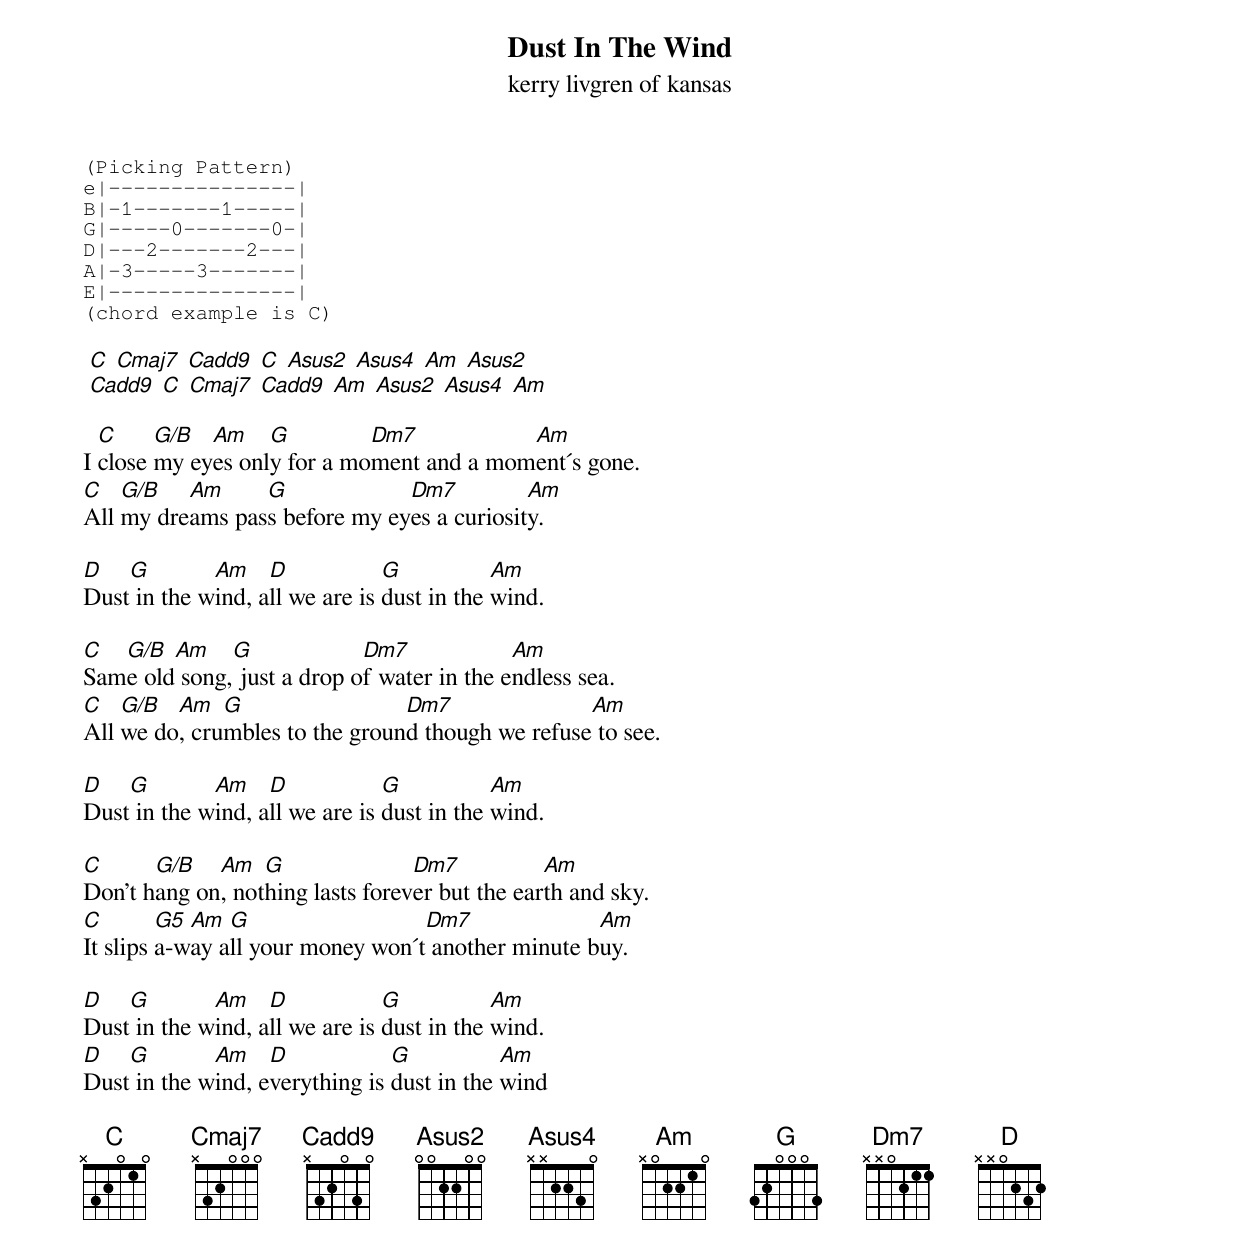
{title: Dust In The Wind}
{subtitle: kerry livgren of kansas}

{sot}
(Picking Pattern)
e|---------------|
B|-1-------1-----|
G|-----0-------0-|
D|---2-------2---|
A|-3-----3-------|
E|---------------|
(chord example is C)
{eot}

 [C] [Cmaj7] [Cadd9] [C] [Asus2] [Asus4] [Am] [Asus2]
 [Cadd9] [C] [Cmaj7] [Cadd9] [Am] [Asus2] [Asus4] [Am]

I [C]close [G/B]my ey[Am]es onl[G]y for a mo[Dm7]ment and a mom[Am]ent´s gone.
[C]All [G/B]my dre[Am]ams pas[G]s before my ey[Dm7]es a curiosit[Am]y.

[D]Dust[G] in the w[Am]ind, a[D]ll we are is [G]dust in the [Am]wind.

[C]Sam[G/B]e old[Am] song,[G] just a drop o[Dm7]f water in the e[Am]ndless sea.
[C]All [G/B]we do[Am], cru[G]mbles to the groun[Dm7]d though we refuse[Am] to see.

[D]Dust[G] in the w[Am]ind, a[D]ll we are is [G]dust in the [Am]wind.

[C]Don't h[G/B]ang on[Am], not[G]hing lasts forev[Dm7]er but the ear[Am]th and sky.
[C]It slips [G5]a-w[Am]ay a[G]ll your money won´t[Dm7] another minute b[Am]uy.

[D]Dust[G] in the w[Am]ind, a[D]ll we are is [G]dust in the [Am]wind.
[D]Dust[G] in the w[Am]ind, e[D]verything is [G]dust in the [Am]wind

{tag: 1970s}
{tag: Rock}
